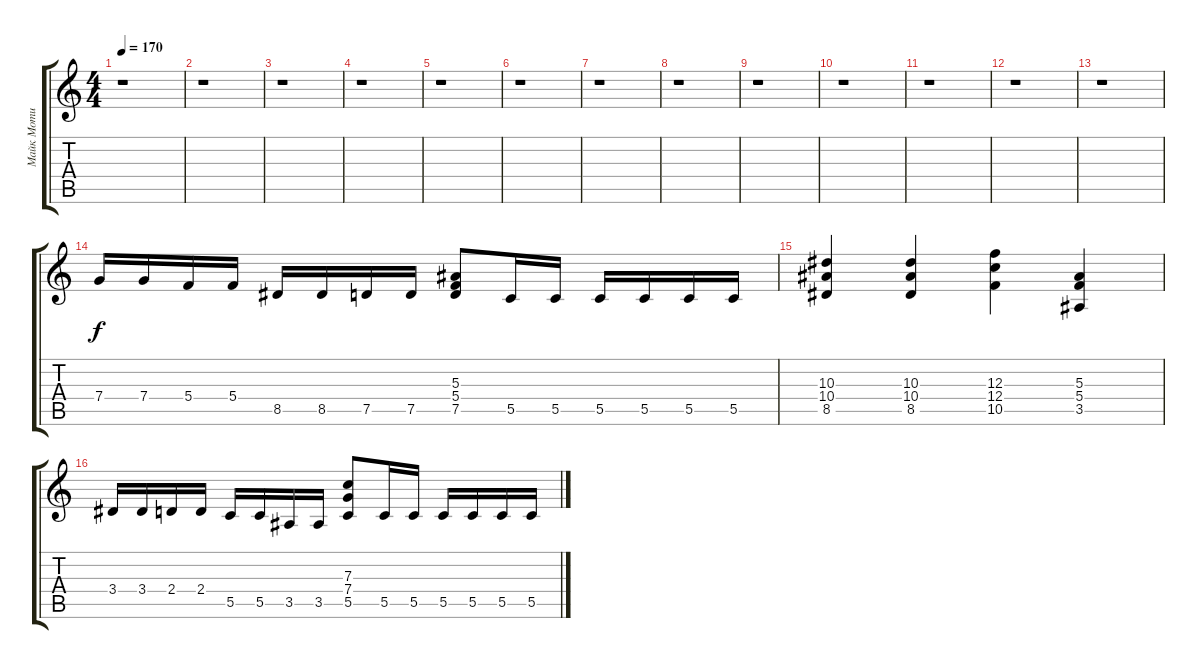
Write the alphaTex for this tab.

\track ("Майк Моти muted guitar" "Майк Моти ") {instrument electricguitarmuted}
\staff {score tabs}
\tuning (D4 A3 F3 C3 G2 D2) {hide}
\ts (4 4)
\tempo 170
\clef g2
\ks c
r.1{dy f} |
r.1 |
r.1 |
r.1 |
r.1 |
r.1 |
r.1 |
r.1 |
r.1 |
r.1 |
r.1 |
r.1 |
r.1 |
7.4.16 7.4.16 5.4.16 5.4.16 8.5.16 8.5.16 7.5.16 7.5.16 (5.3 5.4 7.5).8 5.5.16 5.5.16 5.5.16 5.5.16 5.5.16 5.5.16 |
(10.3 10.4 8.5).4 (10.3 10.4 8.5).4 (12.3 12.4 10.5).4 (5.3 5.4 3.5).4 |
3.4.16 3.4.16 2.4.16 2.4.16 5.5.16 5.5.16 3.5.16 3.5.16 (7.3 7.4 5.5).8 5.5.16 5.5.16 5.5.16 5.5.16 5.5.16 5.5.16
